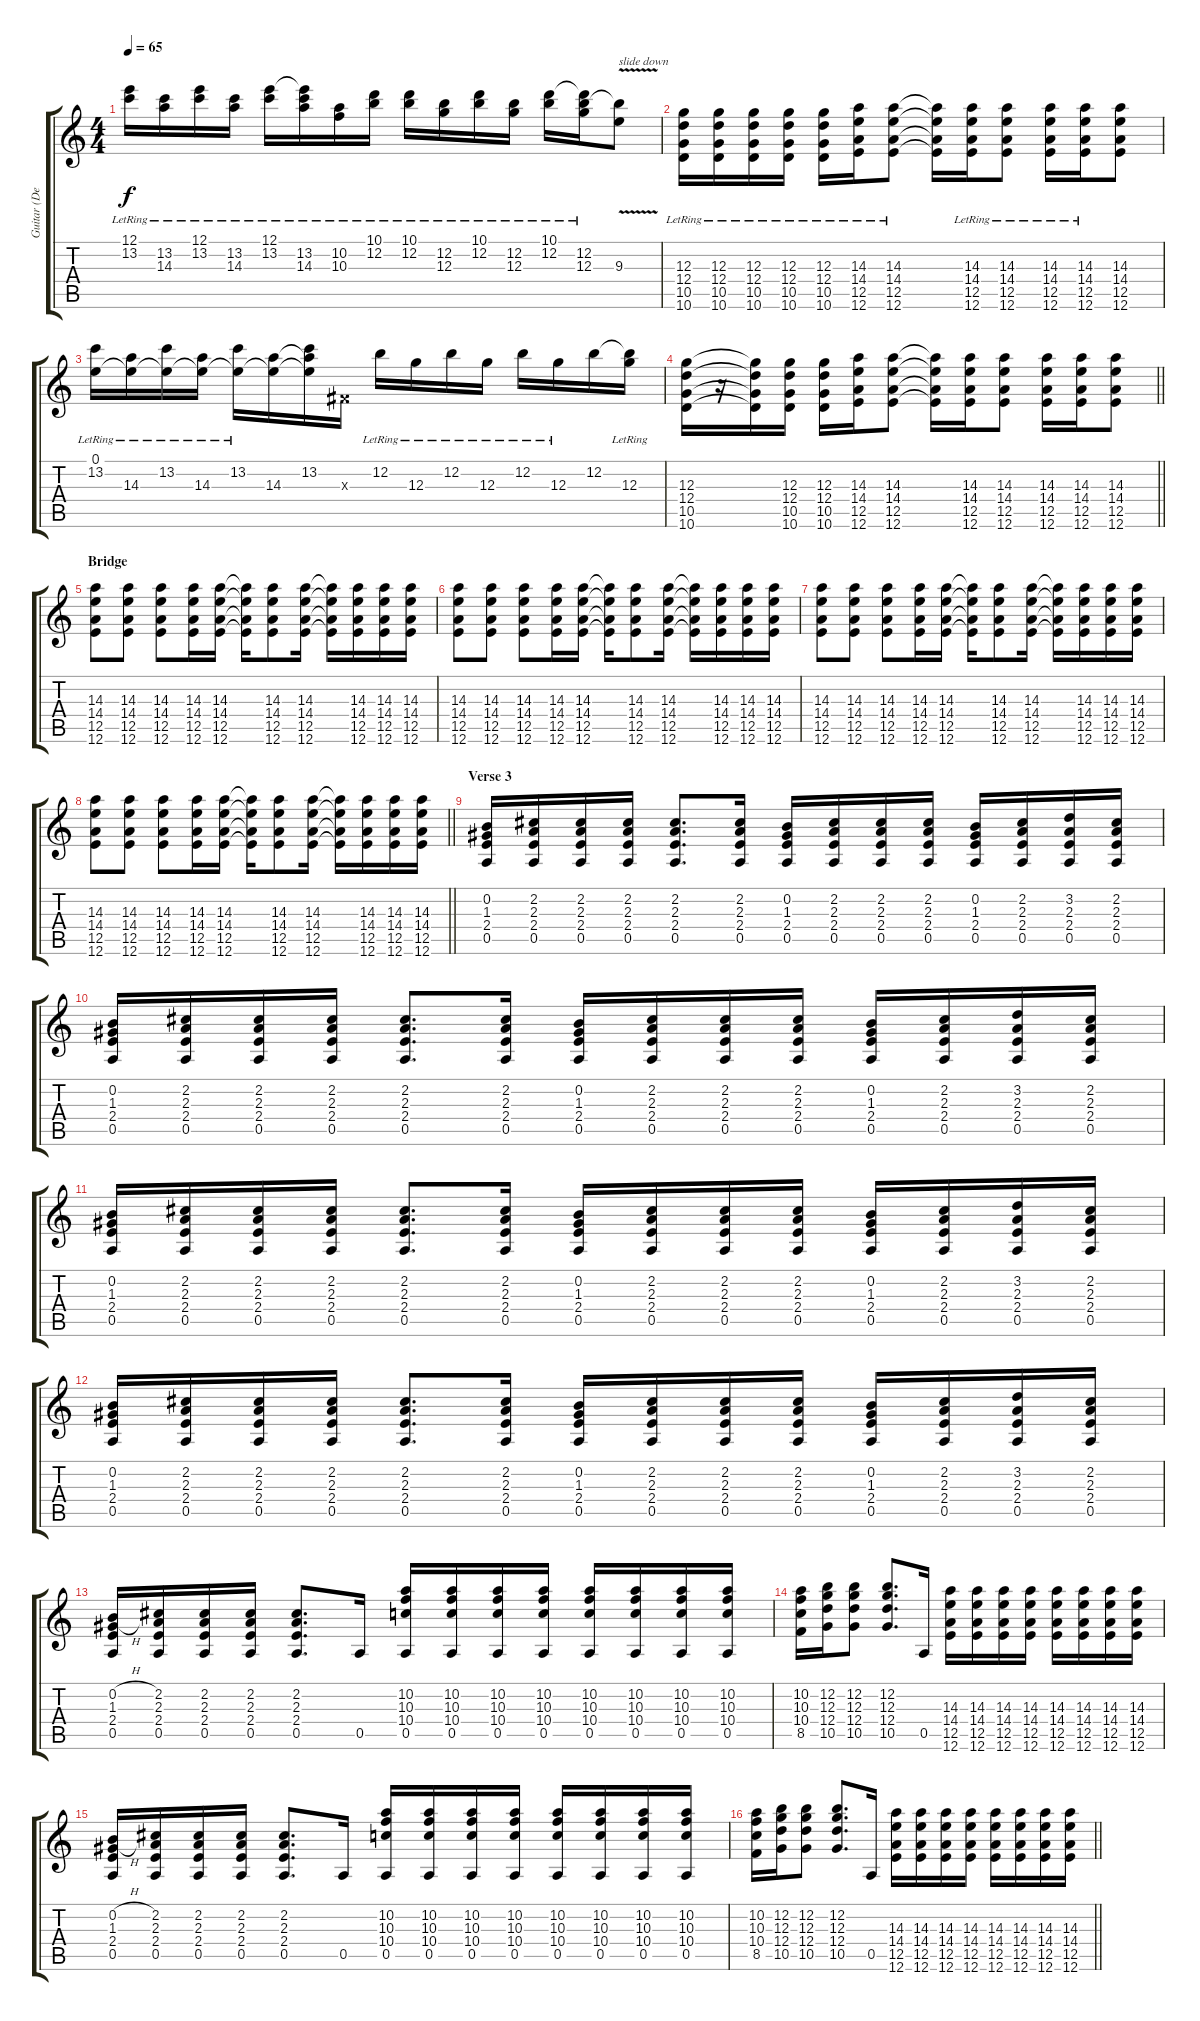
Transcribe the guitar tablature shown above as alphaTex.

\track ("Guitar (Dean DeLeo)" "Guitar (De") {instrument overdrivenguitar}
\staff {score tabs}
\tuning (E4 B3 G3 D3 A2 E2) {hide}
\ts (4 4)
\tempo 65
\clef g2
\ks c
(12.1{lr} 13.2{lr}).16{dy f} (13.2{lr} 14.3{lr}).16 (12.1{lr} 13.2{lr}).16 (13.2{lr} 14.3{lr}).16 (12.1 13.2{lr}).16 (12.1{t} 13.2{lr} 14.3{lr}).16 (10.2{lr} 10.3{lr}).16 (10.1{lr} 12.2{lr}).16 (10.1{lr} 12.2{lr}).16 (12.2{lr} 12.3{lr}).16 (10.1{lr} 12.2{lr}).16 (12.2{lr} 12.3{lr}).16 (10.1 12.2{lr}).16 (10.1{t} 12.2 12.3{lr}).16 (12.2{v t} 9.3{v}).8{txt "slide down"} |
(12.3{lr} 12.4{lr} 10.5{lr} 10.6{lr}).16 (12.3{lr} 12.4{lr} 10.5{lr} 10.6{lr}).16 (12.3{lr} 12.4{lr} 10.5{lr} 10.6{lr}).16 (12.3{lr} 12.4{lr} 10.5{lr} 10.6{lr}).16 (12.3{lr} 12.4{lr} 10.5{lr} 10.6{lr}).16 (14.3{lr} 14.4{lr} 12.5{lr} 12.6{lr}).16 (14.3{lr} 14.4{lr} 12.5{lr} 12.6{lr}).8 (14.3{t} 14.4{t} 12.5{t} 12.6{t}).16 (14.3{lr} 14.4{lr} 12.5{lr} 12.6{lr}).16 (14.3{lr} 14.4{lr} 12.5{lr} 12.6{lr}).8 (14.3{lr} 14.4{lr} 12.5{lr} 12.6{lr}).16 (14.3{lr} 14.4{lr} 12.5{lr} 12.6{lr}).16 (14.3 14.4 12.5 12.6).8 |
(0.1 13.2{lr}).16 (0.1{t} 14.3{lr}).16 (0.1{t} 13.2{lr}).16 (0.1{t} 14.3{lr}).16 (0.1{t} 13.2{lr}).16 (0.1{t} 14.3).16 (0.1{t} 13.2 14.3{t}).16 -1.3{x}.16 12.2{lr}.16 12.3{lr}.16 12.2{lr}.16 12.3{lr}.16 12.2{lr}.16 12.3{lr}.16 12.2.16 (12.2{t} 12.3{lr}).16 |
\barLineRight lightlight
(12.3 12.4 10.5 10.6).16 r.16 (12.3{t} 12.4{t} 10.5{t} 10.6{t}).16 (12.3 12.4 10.5 10.6).16 (12.3 12.4 10.5 10.6).16 (14.3 14.4 12.5 12.6).16 (14.3 14.4 12.5 12.6).8 (14.3{t} 14.4{t} 12.5{t} 12.6{t}).16 (14.3 14.4 12.5 12.6).16 (14.3 14.4 12.5 12.6).8 (14.3 14.4 12.5 12.6).16 (14.3 14.4 12.5 12.6).16 (14.3 14.4 12.5 12.6).8 |
\section ("" "Bridge")
(14.3 14.4 12.5 12.6).8 (14.3 14.4 12.5 12.6).8 (14.3 14.4 12.5 12.6).8 (14.3 14.4 12.5 12.6).16 (14.3 14.4 12.5 12.6).16 (14.3{t} 14.4{t} 12.5{t} 12.6{t}).16 (14.3 14.4 12.5 12.6).8 (14.3 14.4 12.5 12.6).16 (14.3{t} 14.4{t} 12.5{t} 12.6{t}).16 (14.3 14.4 12.5 12.6).16 (14.3 14.4 12.5 12.6).16 (14.3 14.4 12.5 12.6).16 |
(14.3 14.4 12.5 12.6).8 (14.3 14.4 12.5 12.6).8 (14.3 14.4 12.5 12.6).8 (14.3 14.4 12.5 12.6).16 (14.3 14.4 12.5 12.6).16 (14.3{t} 14.4{t} 12.5{t} 12.6{t}).16 (14.3 14.4 12.5 12.6).8 (14.3 14.4 12.5 12.6).16 (14.3{t} 14.4{t} 12.5{t} 12.6{t}).16 (14.3 14.4 12.5 12.6).16 (14.3 14.4 12.5 12.6).16 (14.3 14.4 12.5 12.6).16 |
(14.3 14.4 12.5 12.6).8 (14.3 14.4 12.5 12.6).8 (14.3 14.4 12.5 12.6).8 (14.3 14.4 12.5 12.6).16 (14.3 14.4 12.5 12.6).16 (14.3{t} 14.4{t} 12.5{t} 12.6{t}).16 (14.3 14.4 12.5 12.6).8 (14.3 14.4 12.5 12.6).16 (14.3{t} 14.4{t} 12.5{t} 12.6{t}).16 (14.3 14.4 12.5 12.6).16 (14.3 14.4 12.5 12.6).16 (14.3 14.4 12.5 12.6).16 |
\barLineRight lightlight
(14.3 14.4 12.5 12.6).8 (14.3 14.4 12.5 12.6).8 (14.3 14.4 12.5 12.6).8 (14.3 14.4 12.5 12.6).16 (14.3 14.4 12.5 12.6).16 (14.3{t} 14.4{t} 12.5{t} 12.6{t}).16 (14.3 14.4 12.5 12.6).8 (14.3 14.4 12.5 12.6).16 (14.3{t} 14.4{t} 12.5{t} 12.6{t}).16 (14.3 14.4 12.5 12.6).16 (14.3 14.4 12.5 12.6).16 (14.3 14.4 12.5 12.6).16 |
\section ("" "Verse 3")
(0.2 1.3 2.4 0.5).16 (2.2 2.3 2.4 0.5).16 (2.2 2.3 2.4 0.5).16 (2.2 2.3 2.4 0.5).16 (2.2 2.3 2.4 0.5).8{d} (2.2 2.3 2.4 0.5).16 (0.2 1.3 2.4 0.5).16 (2.2 2.3 2.4 0.5).16 (2.2 2.3 2.4 0.5).16 (2.2 2.3 2.4 0.5).16 (0.2 1.3 2.4 0.5).16 (2.2 2.3 2.4 0.5).16 (3.2 2.3 2.4 0.5).16 (2.2 2.3 2.4 0.5).16 |
(0.2 1.3 2.4 0.5).16 (2.2 2.3 2.4 0.5).16 (2.2 2.3 2.4 0.5).16 (2.2 2.3 2.4 0.5).16 (2.2 2.3 2.4 0.5).8{d} (2.2 2.3 2.4 0.5).16 (0.2 1.3 2.4 0.5).16 (2.2 2.3 2.4 0.5).16 (2.2 2.3 2.4 0.5).16 (2.2 2.3 2.4 0.5).16 (0.2 1.3 2.4 0.5).16 (2.2 2.3 2.4 0.5).16 (3.2 2.3 2.4 0.5).16 (2.2 2.3 2.4 0.5).16 |
(0.2 1.3 2.4 0.5).16 (2.2 2.3 2.4 0.5).16 (2.2 2.3 2.4 0.5).16 (2.2 2.3 2.4 0.5).16 (2.2 2.3 2.4 0.5).8{d} (2.2 2.3 2.4 0.5).16 (0.2 1.3 2.4 0.5).16 (2.2 2.3 2.4 0.5).16 (2.2 2.3 2.4 0.5).16 (2.2 2.3 2.4 0.5).16 (0.2 1.3 2.4 0.5).16 (2.2 2.3 2.4 0.5).16 (3.2 2.3 2.4 0.5).16 (2.2 2.3 2.4 0.5).16 |
(0.2 1.3 2.4 0.5).16 (2.2 2.3 2.4 0.5).16 (2.2 2.3 2.4 0.5).16 (2.2 2.3 2.4 0.5).16 (2.2 2.3 2.4 0.5).8{d} (2.2 2.3 2.4 0.5).16 (0.2 1.3 2.4 0.5).16 (2.2 2.3 2.4 0.5).16 (2.2 2.3 2.4 0.5).16 (2.2 2.3 2.4 0.5).16 (0.2 1.3 2.4 0.5).16 (2.2 2.3 2.4 0.5).16 (3.2 2.3 2.4 0.5).16 (2.2 2.3 2.4 0.5).16 |
(0.2{h} 1.3{h} 2.4 0.5).16 (2.2 2.3 2.4 0.5).16 (2.2 2.3 2.4 0.5).16 (2.2 2.3 2.4 0.5).16 (2.2 2.3 2.4 0.5).8{d} 0.5.16 (10.2 10.3 10.4 0.5).16 (10.2 10.3 10.4 0.5).16 (10.2 10.3 10.4 0.5).16 (10.2 10.3 10.4 0.5).16 (10.2 10.3 10.4 0.5).16 (10.2 10.3 10.4 0.5).16 (10.2 10.3 10.4 0.5).16 (10.2 10.3 10.4 0.5).16 |
(10.2 10.3 10.4 8.5).16 (12.2 12.3 12.4 10.5).16 (12.2 12.3 12.4 10.5).8 (12.2 12.3 12.4 10.5).8{d} 0.5.16 (14.3 14.4 12.5 12.6).16 (14.3 14.4 12.5 12.6).16 (14.3 14.4 12.5 12.6).16 (14.3 14.4 12.5 12.6).16 (14.3 14.4 12.5 12.6).16 (14.3 14.4 12.5 12.6).16 (14.3 14.4 12.5 12.6).16 (14.3 14.4 12.5 12.6).16 |
(0.2{h} 1.3{h} 2.4 0.5).16 (2.2 2.3 2.4 0.5).16 (2.2 2.3 2.4 0.5).16 (2.2 2.3 2.4 0.5).16 (2.2 2.3 2.4 0.5).8{d} 0.5.16 (10.2 10.3 10.4 0.5).16 (10.2 10.3 10.4 0.5).16 (10.2 10.3 10.4 0.5).16 (10.2 10.3 10.4 0.5).16 (10.2 10.3 10.4 0.5).16 (10.2 10.3 10.4 0.5).16 (10.2 10.3 10.4 0.5).16 (10.2 10.3 10.4 0.5).16 |
\barLineRight lightlight
(10.2 10.3 10.4 8.5).16 (12.2 12.3 12.4 10.5).16 (12.2 12.3 12.4 10.5).8 (12.2 12.3 12.4 10.5).8{d} 0.5.16 (14.3 14.4 12.5 12.6).16 (14.3 14.4 12.5 12.6).16 (14.3 14.4 12.5 12.6).16 (14.3 14.4 12.5 12.6).16 (14.3 14.4 12.5 12.6).16 (14.3 14.4 12.5 12.6).16 (14.3 14.4 12.5 12.6).16 (14.3 14.4 12.5 12.6).16
